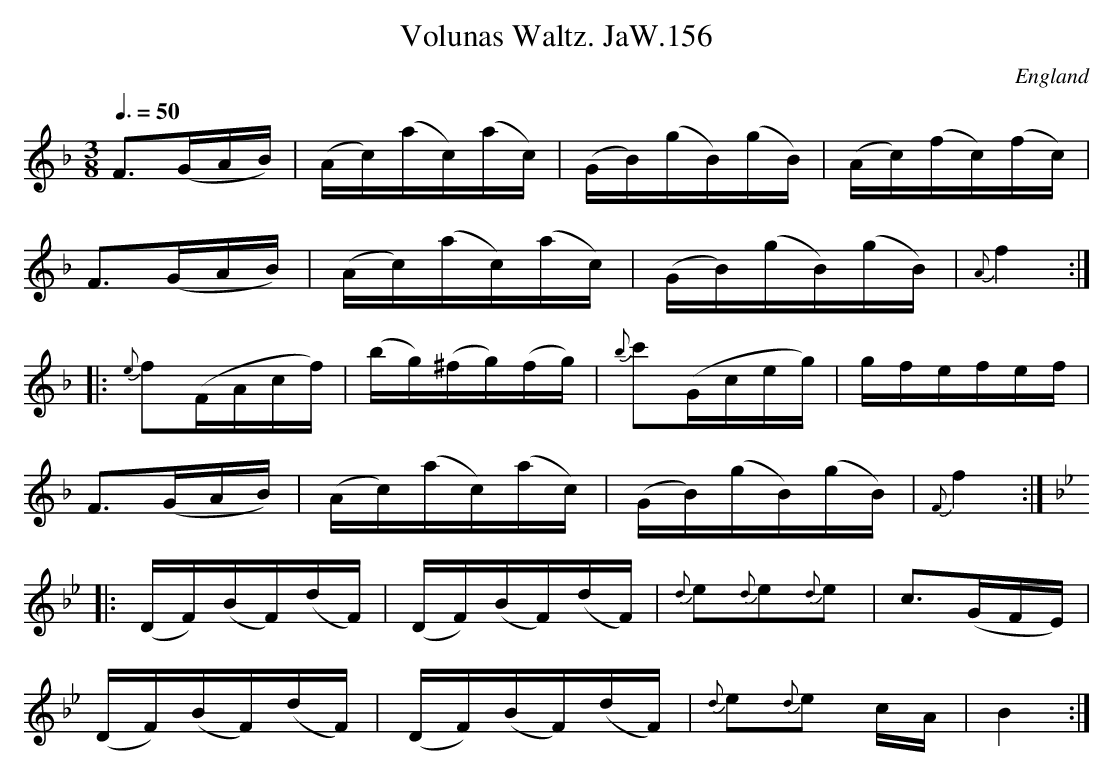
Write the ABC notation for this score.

X:1
T:Volunas Waltz. JaW.156
M:3/8
L:1/16
Q:3/8=50
O:England
K:F major
F3(GAB)| (Ac)(ac)(ac)| (GB)(gB)(gB)| (Ac)(fc)(fc)|!
F3(GAB)| (Ac)(ac)(ac)| (GB)(gB)(gB)| {A}f4:|!
|:{e}f2(FAcf)| (bg)(^fg)(fg)| {b}c'2(Gceg)|gfefef|!
F3(GAB)| (Ac)(ac)(ac)| (GB)(gB)(gB)| {F}f4:|!
K:Bb
|:(DF)(BF)(dF)| (DF)(BF)(dF)| {d}e2{d}e2{d}e2| c3(GFE)|!
(DF)(BF)(dF)| (DF)(BF)(dF)| {d}e2{d}e2 cA|B4:|
